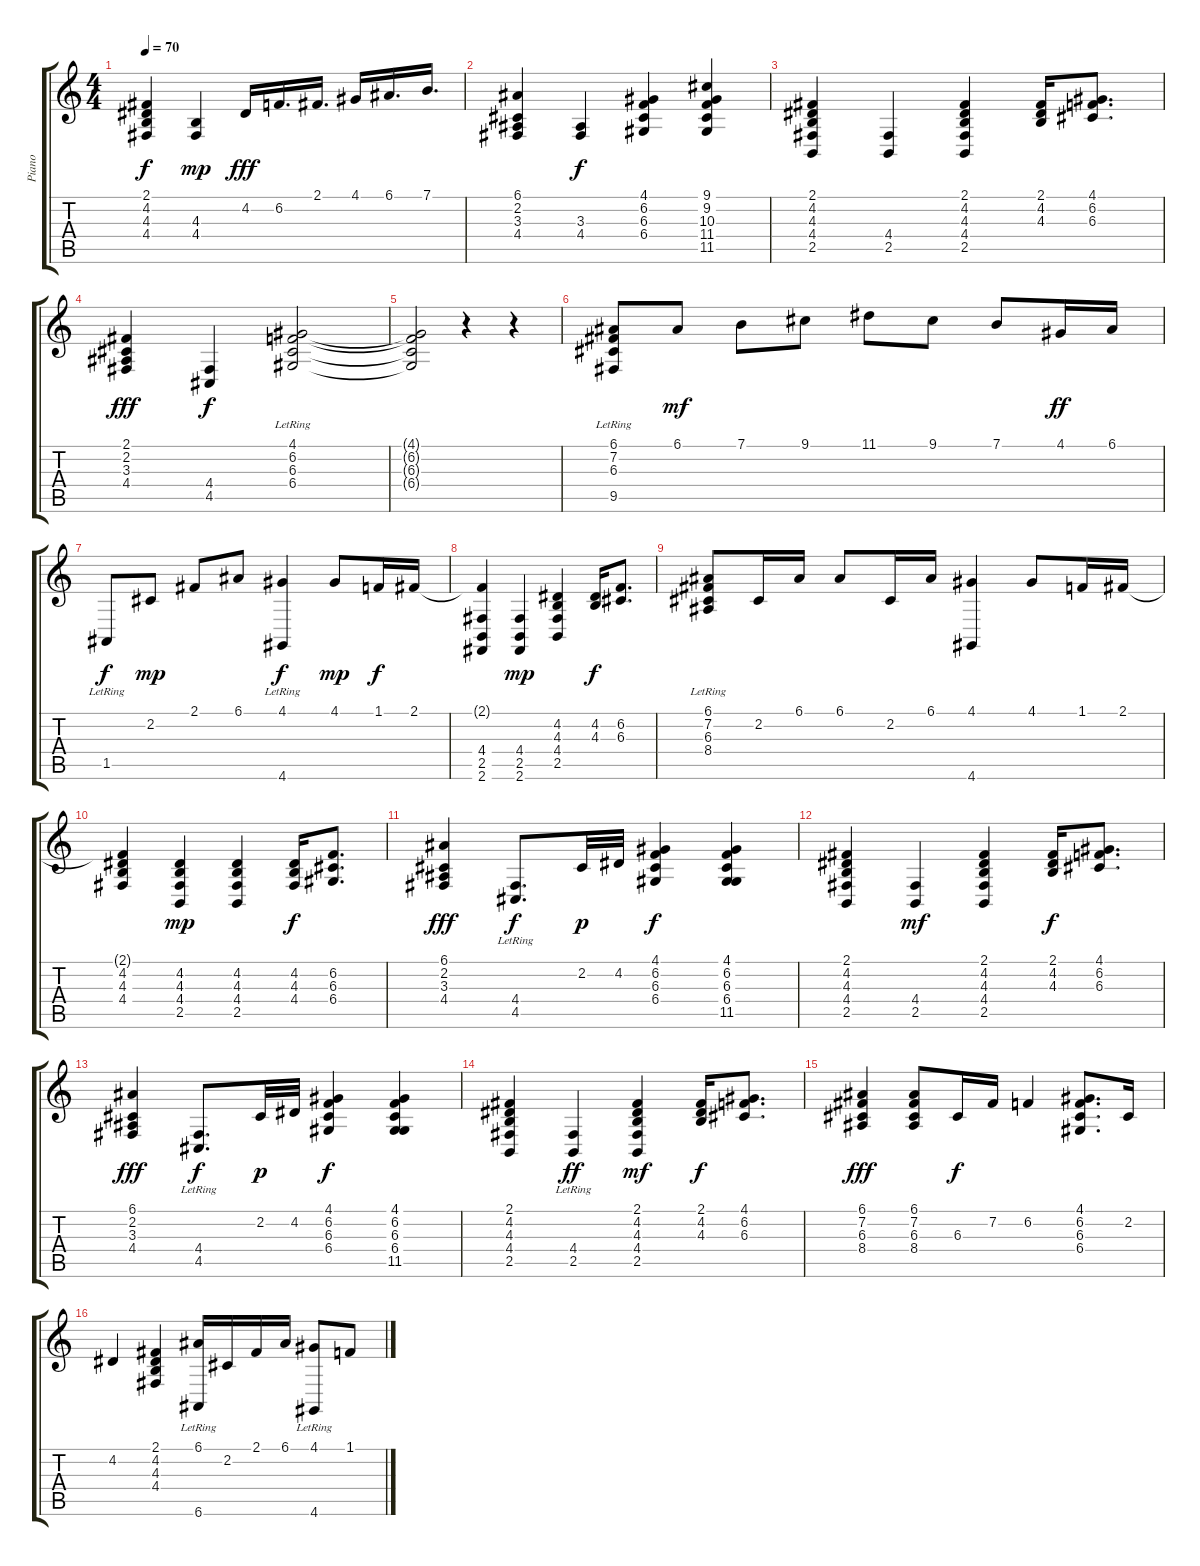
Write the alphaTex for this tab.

\track ("Piano" "Piano") {instrument acousticgrandpiano}
\staff {score tabs}
\tuning (E4 B3 G3 D3 A2 E2) {hide}
\ts (4 4)
\tempo 70
\clef g2
\ks c
(2.1 4.2 4.3 4.4).4{dy f} (4.3 4.4).4{dy mp} 4.2.16{dy fff} 6.2.16{d} 2.1.16{d} 4.1.16 6.1.16{d} 7.1.16{d} |
(6.1 2.2 3.3 4.4).4 (3.3 4.4).4{dy f} (4.1 6.2 6.3 6.4).4 (9.1 9.2 10.3 11.4 11.5).4 |
(2.1 4.2 4.3 4.4 2.5).4 (4.4 2.5).4 (2.1 4.2 4.3 4.4 2.5).4 (2.1 4.2 4.3).16 (4.1 6.2 6.3).8{d} |
(2.1 2.2 3.3 4.4).4{dy fff} (4.4 4.5).4{dy f} (4.1{lr} 6.2{lr} 6.3{lr} 6.4{lr}).2 |
(4.1{t} 6.2{t} 6.3{t} 6.4{t}).2 r.4 r.4 |
(6.1{lr} 7.2{lr} 6.3{lr} 9.5{lr}).8 6.1.8{dy mf} 7.1.8 9.1.8 11.1.8 9.1.8 7.1.8 4.1.16{dy ff} 6.1.16 |
1.5{lr}.8{dy f} 2.2.8{dy mp} 2.1.8 6.1.8 (4.1 4.6{lr}).4{dy f} 4.1.8{dy mp} 1.1.16{dy f} 2.1.16 |
(2.1{t} 4.4 2.5 2.6).4 (4.4 2.5 2.6).4{dy mp} (4.2 4.3 4.4 2.5).4 (4.2 4.3).16{dy f} (6.2 6.3).8{d} |
(6.1{lr} 7.2{lr} 6.3{lr} 8.4{lr}).8 2.2.16 6.1.16 6.1.8 2.2.16 6.1.16 (4.1 4.6).4 4.1.8 1.1.16 2.1.16 |
(2.1{t} 4.2 4.3 4.4).4 (4.2 4.3 4.4 2.5).4{dy mp} (4.2 4.3 4.4 2.5).4 (4.2 4.3 4.4).16{dy f} (6.2 6.3 6.4).8{d} |
(6.1 2.2 3.3 4.4).4{dy fff} (4.4{lr} 4.5{lr}).8{d dy f} 2.2.32{dy p} 4.2.32 (4.1 6.2 6.3 6.4).4{dy f} (4.1 6.2 6.3 6.4 11.5).4 |
(2.1 4.2 4.3 4.4 2.5).4 (4.4 2.5).4{dy mf} (2.1 4.2 4.3 4.4 2.5).4 (2.1 4.2 4.3).16{dy f} (4.1 6.2 6.3).8{d} |
(6.1 2.2 3.3 4.4).4{dy fff} (4.4{lr} 4.5{lr}).8{d dy f} 2.2.32{dy p} 4.2.32 (4.1 6.2 6.3 6.4).4{dy f} (4.1 6.2 6.3 6.4 11.5).4 |
(2.1 4.2 4.3 4.4 2.5).4 (4.4{lr} 2.5{lr}).4{dy ff} (2.1 4.2 4.3 4.4 2.5).4{dy mf} (2.1 4.2 4.3).16{dy f} (4.1 6.2 6.3).8{d} |
(6.1 7.2 6.3 8.4).4{dy fff} (6.1 7.2 6.3 8.4).8 6.3.16{dy f} 7.2.16 6.2.4 (4.1 6.2 6.3 6.4).8{d} 2.2.16 |
4.2.4 (2.1 4.2 4.3 4.4).4 (6.1 6.6{lr}).16 2.2.16 2.1.16 6.1.16 (4.1 4.6{lr}).8 1.1.8
